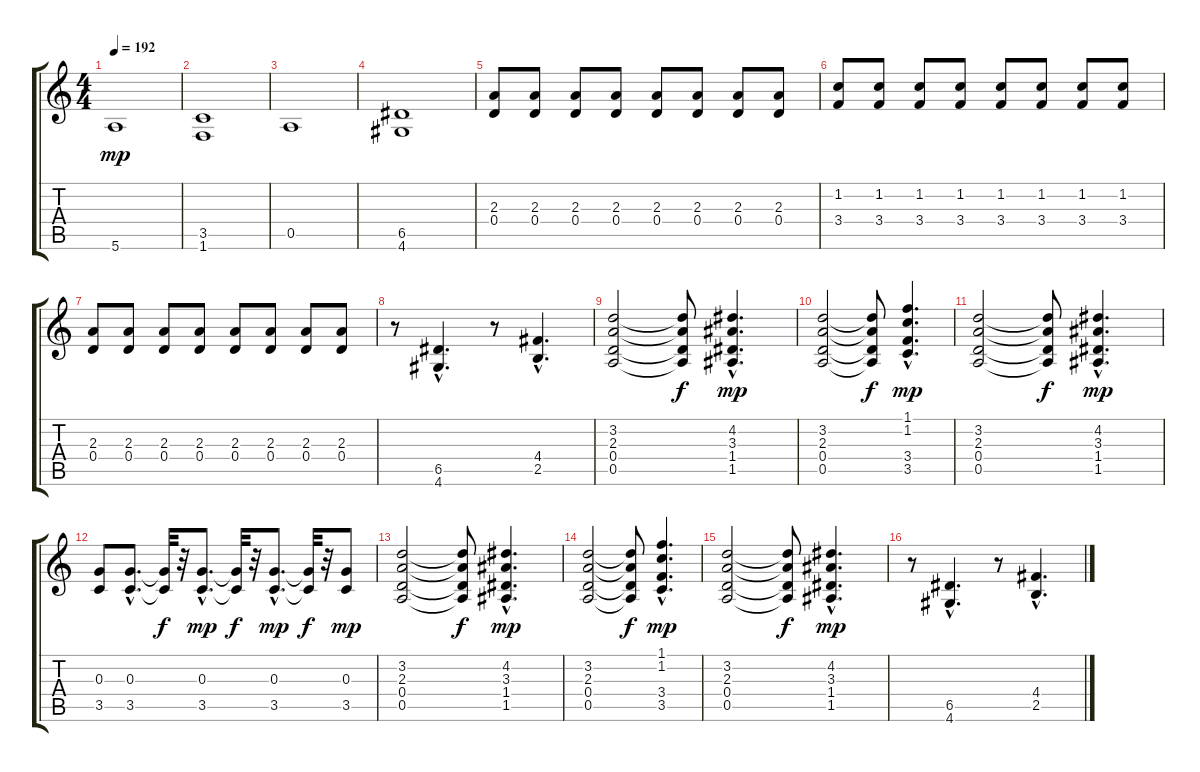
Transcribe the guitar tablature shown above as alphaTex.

\track "" {instrument distortionguitar}
\staff {score tabs}
\tuning (E4 B3 G3 D3 A2 E2) {hide}
\ts (4 4)
\tempo 192
\clef g2
\ks c
5.6.1{dy mp} |
(3.5 1.6).1 |
0.5.1 |
(6.5 4.6).1 |
(2.3 0.4).8 (2.3 0.4).8 (2.3 0.4).8 (2.3 0.4).8 (2.3 0.4).8 (2.3 0.4).8 (2.3 0.4).8 (2.3 0.4).8 |
(1.2 3.4).8 (1.2 3.4).8 (1.2 3.4).8 (1.2 3.4).8 (1.2 3.4).8 (1.2 3.4).8 (1.2 3.4).8 (1.2 3.4).8 |
(2.3 0.4).8 (2.3 0.4).8 (2.3 0.4).8 (2.3 0.4).8 (2.3 0.4).8 (2.3 0.4).8 (2.3 0.4).8 (2.3 0.4).8 |
r.8 (6.5{hac} 4.6{hac}).4{d} r.8 (4.4{hac} 2.5{hac}).4{d} |
(3.2 2.3 0.4 0.5).2 (3.2{t} 2.3{t} 0.4{t} 0.5{t}).8{dy f} (4.2{hac} 3.3{hac} 1.4{hac} 1.5{hac}).4{d dy mp} |
(3.2 2.3 0.4 0.5).2 (3.2{t} 2.3{t} 0.4{t} 0.5{t}).8{dy f} (1.1{hac} 1.2{hac} 3.4{hac} 3.5{hac}).4{d dy mp} |
(3.2 2.3 0.4 0.5).2 (3.2{t} 2.3{t} 0.4{t} 0.5{t}).8{dy f} (4.2{hac} 3.3{hac} 1.4{hac} 1.5{hac}).4{d dy mp} |
(0.3 3.5).8 (0.3{hac} 3.5{hac}).8{d} (0.3{t} 3.5{t}).32{dy f} r.32 (0.3{hac} 3.5{hac}).8{d dy mp} (0.3{t} 3.5{t}).32{dy f} r.32 (0.3{hac} 3.5{hac}).8{d dy mp} (0.3{t} 3.5{t}).32{dy f} r.32 (0.3 3.5).8{dy mp} |
(3.2 2.3 0.4 0.5).2 (3.2{t} 2.3{t} 0.4{t} 0.5{t}).8{dy f} (4.2{hac} 3.3{hac} 1.4{hac} 1.5{hac}).4{d dy mp} |
(3.2 2.3 0.4 0.5).2 (3.2{t} 2.3{t} 0.4{t} 0.5{t}).8{dy f} (1.1{hac} 1.2{hac} 3.4{hac} 3.5{hac}).4{d dy mp} |
(3.2 2.3 0.4 0.5).2 (3.2{t} 2.3{t} 0.4{t} 0.5{t}).8{dy f} (4.2{hac} 3.3{hac} 1.4{hac} 1.5{hac}).4{d dy mp} |
r.8 (6.5{hac} 4.6{hac}).4{d} r.8 (4.4{hac} 2.5{hac}).4{d}
